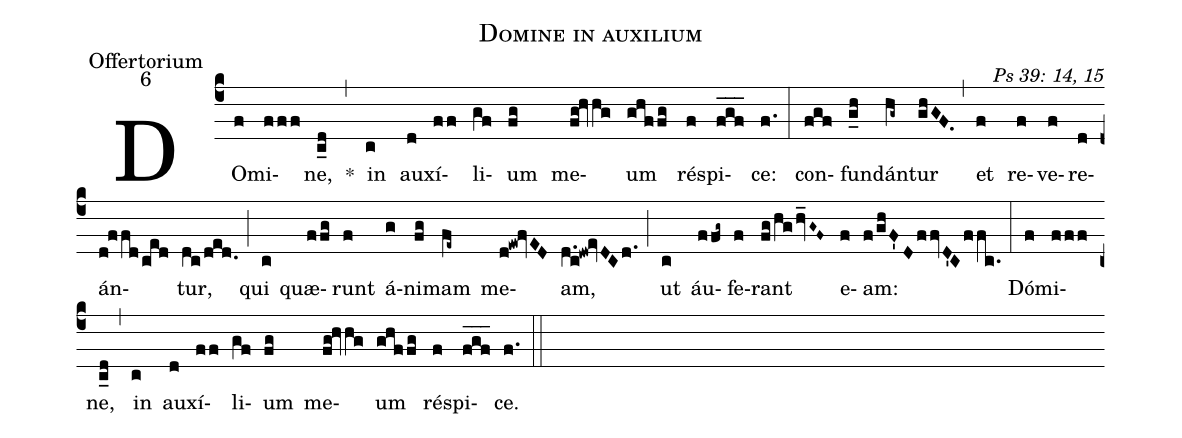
name: Domine in auxilium;
office-part: Offertorium;
mode: 6;
commentary: Ps 39: 14, 15;
%%
(c4) DO(f)mi(fff)ne,(c_d) *(,) in(c) au(d)xí(ff)li(gf)um(fg) me(fg!hvhg)um(ghffg) ré(f)spi(f_g_f_)ce:(f.) (:)
con(fgf)fun(g_h)dán(hg~)tur(ghGF.) (,) et(f) re(f)ve(f)re(d)án(d!ffd/ced)tur,(dc/ded.) (;) qui(c) quæ(ffg)runt(f) á(g)ni(fg)mam(fe~) me(d!ew!fvED)am,(d.c!dw!evDCd.) (;) ut(c) áu(ffg~)fe(f)rant(fg/hg/hv_G~F~) e(f)am:(f/ghF'D/ffvD'C/ffc.) (:)
Dó(f)mi(fff)ne,(c_d) (,) in(c) au(d)xí(ff)li(gf)um(fg) me(fg!hvhg)um(ghffg) ré(f)spi(f_g_f_)ce.(f.) (::)
